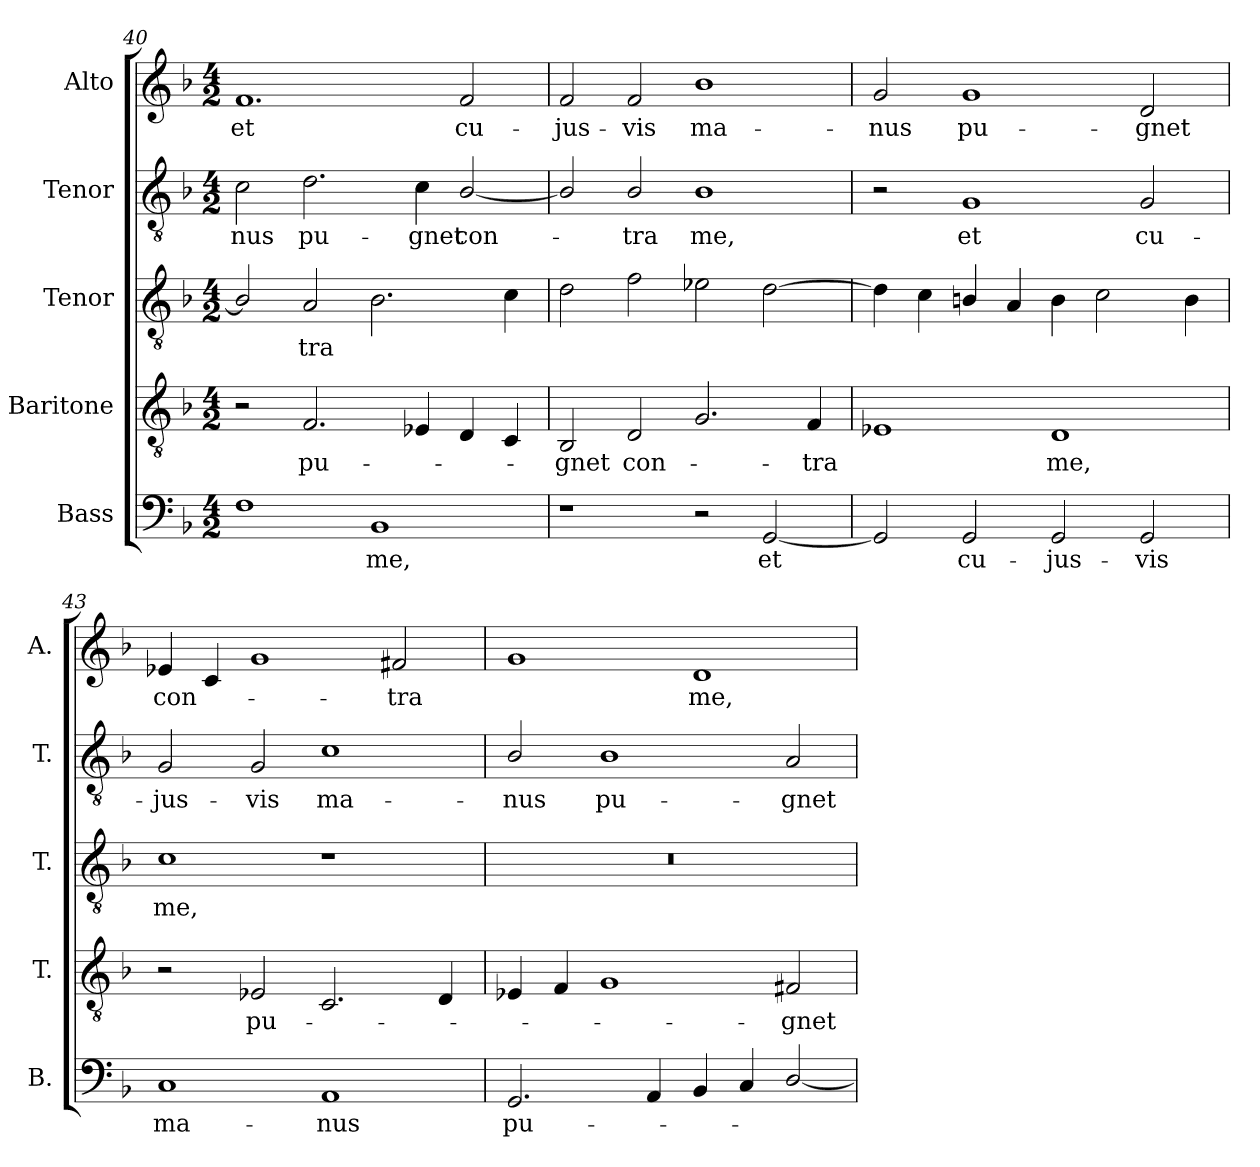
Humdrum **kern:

**kern	**text	**kern	**text	**kern	**text	**kern	**text	**kern	**text
*part5	*part5	*part4	*part4	*part3	*part3	*part2	*part2	*part1	*part1
*staff5	*staff5	*staff4	*staff4	*staff3	*staff3	*staff2	*staff2	*staff1	*staff1
*I"Bass	*	*I"Baritone	*	*I"Tenor	*	*I"Tenor	*	*I"Alto	*
*I'B.	*	*I'T.	*	*I'T.	*	*I'T.	*	*I'A.	*
!!LO:LB:g=z
*clefF4	*	*clefGv2	*	*clefGv2	*	*clefGv2	*	*clefG2	*
*	*	*ITrd7c12	*	*ITrd7c12	*	*ITrd7c12	*	*	*
*k[b-]	*	*k[b-]	*	*k[b-]	*	*k[b-]	*	*k[b-]	*
*F:	*	*F:	*	*F:	*	*F:	*	*F:	*
*M4/2	*	*M4/2	*	*M4/2	*	*M4/2	*	*M4/2	*
=40	=40	=40	=40	=40	=40	=40	=40	=40	=40
!	!	!	!	!	!	!	!LO:LY:b:color=#000000	!	!
!	!	!	!	!	!	!	!	!	!LO:LY:b:color=#000000
1Fi	.	2r	.	2BB-i/]	.	2Ci\	-nus	1.fi	et
!	!	!	!LO:LY:b:color=#000000	!	!	!	!	!	!
!	!	!	!	!	!LO:LY:b:color=#000000	!	!	!	!
!	!	!	!	!	!	!	!LO:LY:b:color=#000000	!	!
.	.	2.FFi/	pu-	2AAi/	-tra	2.Di\	pu-	.	.
!	!LO:LY:b:color=#000000	!	!	!	!	!	!	!	!
1BB-i	me,	.	.	2.BB-i\	.	.	.	.	.
!	!	!	!	!	!	!	!LO:LY:b:color=#000000	!	!
.	.	4EE-Xi/	.	.	.	4Ci\	-gnet	.	.
!	!	!	!	!	!	!	!LO:LY:b:color=#000000	!	!
!	!	!	!	!	!	!	!	!	!LO:LY:b:color=#000000
.	.	4DDi/	.	.	.	[2BB-i/	con-	2fi/	cu-
.	.	4CCi/	.	4Ci\	.	.	.	.	.
=41	=41	=41	=41	=41	=41	=41	=41	=41	=41
!	!	!	!LO:LY:b:color=#000000	!	!	!	!	!	!
!	!	!	!	!	!	!	!	!	!LO:LY:b:color=#000000
1r	.	2BBB-i/	-gnet	2Di\	.	2BB-i/]	.	2fi/	-jus-
!	!	!	!LO:LY:b:color=#000000	!	!	!	!	!	!
!	!	!	!	!	!	!	!LO:LY:b:color=#000000	!	!
!	!	!	!	!	!	!	!	!	!LO:LY:b:color=#000000
.	.	2DDi/	con-	2Fi\	.	2BB-i/	-tra	2fi/	-vis
!	!	!	!	!	!	!	!LO:LY:b:color=#000000	!	!
!	!	!	!	!	!	!	!	!	!LO:LY:b:color=#000000
2r	.	2.GGi/	.	2E-Xi\	.	1BB-i	me,	1b-i	ma-
!	!LO:LY:b:color=#000000	!	!	!	!	!	!	!	!
[2GGi/	et	.	.	[2Di\	.	.	.	.	.
!	!	!	!LO:LY:b:color=#000000	!	!	!	!	!	!
.	.	4FFi/	-tra	.	.	.	.	.	.
=42	=42	=42	=42	=42	=42	=42	=42	=42	=42
!	!	!	!	!	!	!	!	!	!LO:LY:b:color=#000000
2GGi/]	.	1EE-Xi	.	4Di\]	.	2r	.	2gi/	-nus
.	.	.	.	4Ci\	.	.	.	.	.
!	!LO:LY:b:color=#000000	!	!	!	!	!	!	!	!
!	!	!	!	!	!	!	!LO:LY:b:color=#000000	!	!
!	!	!	!	!	!	!	!	!	!LO:LY:b:color=#000000
2GGi/	cu-	.	.	4BBni/	.	1GGi	et	1gi	pu-
.	.	.	.	4AAi/	.	.	.	.	.
!	!LO:LY:b:color=#000000	!	!	!	!	!	!	!	!
!	!	!	!LO:LY:b:color=#000000	!	!	!	!	!	!
2GGi/	-jus-	1DDi	me,	4BBi\	.	.	.	.	.
.	.	.	.	2Ci\	.	.	.	.	.
!	!LO:LY:b:color=#000000	!	!	!	!	!	!	!	!
!	!	!	!	!	!	!	!LO:LY:b:color=#000000	!	!
!	!	!	!	!	!	!	!	!	!LO:LY:b:color=#000000
2GGi/	-vis	.	.	.	.	2GGi/	cu-	2di/	-gnet
.	.	.	.	4BBi\	.	.	.	.	.
=43	=43	=43	=43	=43	=43	=43	=43	=43	=43
!	!LO:LY:b:color=#000000	!	!	!	!	!	!	!	!
!	!	!	!	!	!LO:LY:b:color=#000000	!	!	!	!
!	!	!	!	!	!	!	!LO:LY:b:color=#000000	!	!
!	!	!	!	!	!	!	!	!	!LO:LY:b:color=#000000
1Ci	ma-	2r	.	1Ci	me,	2GGi/	-jus-	4e-Xi/	con-
.	.	.	.	.	.	.	.	4ci/	.
!	!	!	!LO:LY:b:color=#000000	!	!	!	!	!	!
!	!	!	!	!	!	!	!LO:LY:b:color=#000000	!	!
.	.	2EE-Xi/	pu-	.	.	2GGi/	-vis	1gi	.
!	!LO:LY:b:color=#000000	!	!	!	!	!	!	!	!
!	!	!	!	!	!	!	!LO:LY:b:color=#000000	!	!
1AAi	-nus	2.CCi/	.	1r	.	1Ci	ma-	.	.
!	!	!	!	!	!	!	!	!	!LO:LY:b:color=#000000
.	.	.	.	.	.	.	.	2f#Xi/	-tra
.	.	4DDi/	.	.	.	.	.	.	.
=44	=44	=44	=44	=44	=44	=44	=44	=44	=44
!	!LO:LY:b:color=#000000	!	!	!LO:N:vis=1	!	!	!	!	!
!	!	!	!	!	!	!	!LO:LY:b:color=#000000	!	!
2.GGi/	pu-	4EE-Xi/	.	0r	.	2BB-i/	-nus	1gi	.
.	.	4FFi/	.	.	.	.	.	.	.
!	!	!	!	!	!	!	!LO:LY:b:color=#000000	!	!
.	.	1GGi	.	.	.	1BB-i	pu-	.	.
4AAi/	.	.	.	.	.	.	.	.	.
!	!	!	!	!	!	!	!	!	!LO:LY:b:color=#000000
4BB-i/	.	.	.	.	.	.	.	1di	me,
4Ci/	.	.	.	.	.	.	.	.	.
!	!	!	!LO:LY:b:color=#000000	!	!	!	!	!	!
!	!	!	!	!	!	!	!LO:LY:b:color=#000000	!	!
[2Di/	.	2FF#Xi/	-gnet	.	.	2AAi/	-gnet	.	.
=	=	=	=	=	=	=	=	=	=
*-	*-	*-	*-	*-	*-	*-	*-	*-	*-
